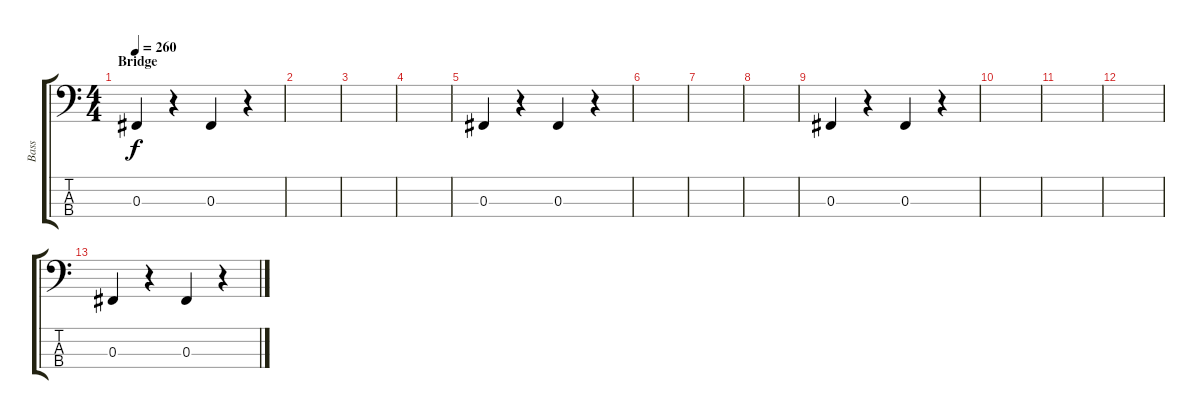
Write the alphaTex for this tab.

\track ("Bass" "Bass") {instrument electricbasspick}
\staff {score tabs}
\tuning (E2 B1 Gb1 Db1) {hide}
\ts (4 4)
\section ("" "Bridge")
\tempo 260
\clef f4
\ks c
0.3.4{dy f} r.4 0.3.4 r.4 |
|
|
|
0.3.4 r.4 0.3.4 r.4 |
|
|
|
0.3.4 r.4 0.3.4 r.4 |
|
|
|
0.3.4 r.4 0.3.4 r.4
